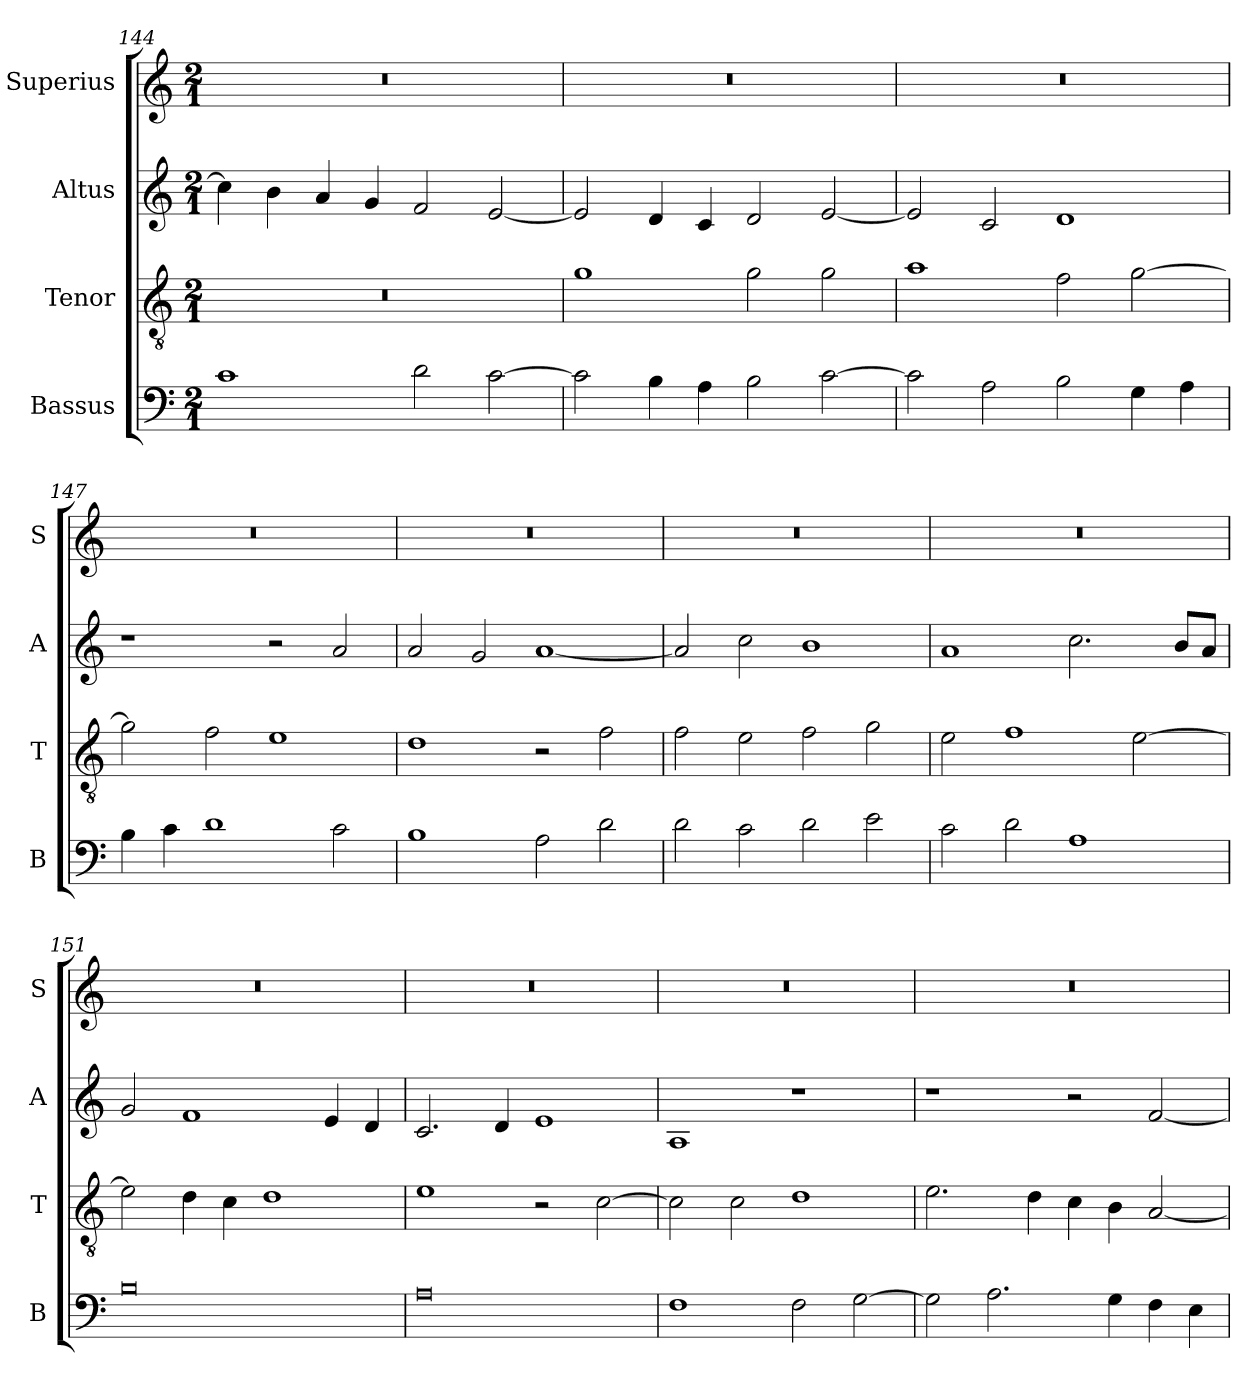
**kern	**kern	**kern	**kern
*part4	*part3	*part2	*part1
*staff4	*staff3	*staff2	*staff1
*I"Bassus	*I"Tenor	*I"Altus	*I"Superius
*I'B	*I'T	*I'A	*I'S
*clefF4	*clefGv2	*clefG2	*clefG2
*k[]	*k[]	*k[]	*k[]
*C:	*C:	*C:	*C:
*M2/1	*M2/1	*M2/1	*M2/1
=144	=144	=144	=144
1c	0r	4cc]	0r
.	.	4b	.
.	.	4a	.
.	.	4g	.
2d	.	2f	.
[2c	.	[2e	.
=145	=145	=145	=145
2c]	1g	2e]	0r
4B	.	4d	.
4A	.	4c	.
2B	2g	2d	.
[2c	2g	[2e	.
=146	=146	=146	=146
2c]	1a	2e]	0r
2A	.	2c	.
2B	2f	1d	.
4G	[2g	.	.
4A	.	.	.
=147	=147	=147	=147
4B	2g]	1r	0r
4c	.	.	.
1d	2f	.	.
.	1e	2r	.
2c	.	2a	.
=148	=148	=148	=148
1B	1d	2a	0r
.	.	2g	.
2A	2r	[1a	.
2d	2f	.	.
=149	=149	=149	=149
2d	2f	2a]	0r
2c	2e	2cc	.
2d	2f	1b	.
2e	2g	.	.
=150	=150	=150	=150
2c	2e	1a	0r
2d	1f	.	.
1A	.	2.cc	.
.	[2e	.	.
.	.	8bL	.
.	.	8aJ	.
=151	=151	=151	=151
0B	2e]	2g	0r
.	4d	1f	.
.	4c	.	.
.	1d	.	.
.	.	4e	.
.	.	4d	.
=152	=152	=152	=152
0A	1e	2.c	0r
.	.	4d	.
.	2r	1e	.
.	[2c	.	.
=153	=153	=153	=153
1F	2c]	1A	0r
.	2c	.	.
2F	1d	1r	.
[2G	.	.	.
=154	=154	=154	=154
2G]	2.e	1r	0r
2.A	.	.	.
.	4d	.	.
.	4c	2r	.
4G	4B	.	.
4F	[2A	[2f	.
4E	.	.	.
=	=	=	=
*-	*-	*-	*-
